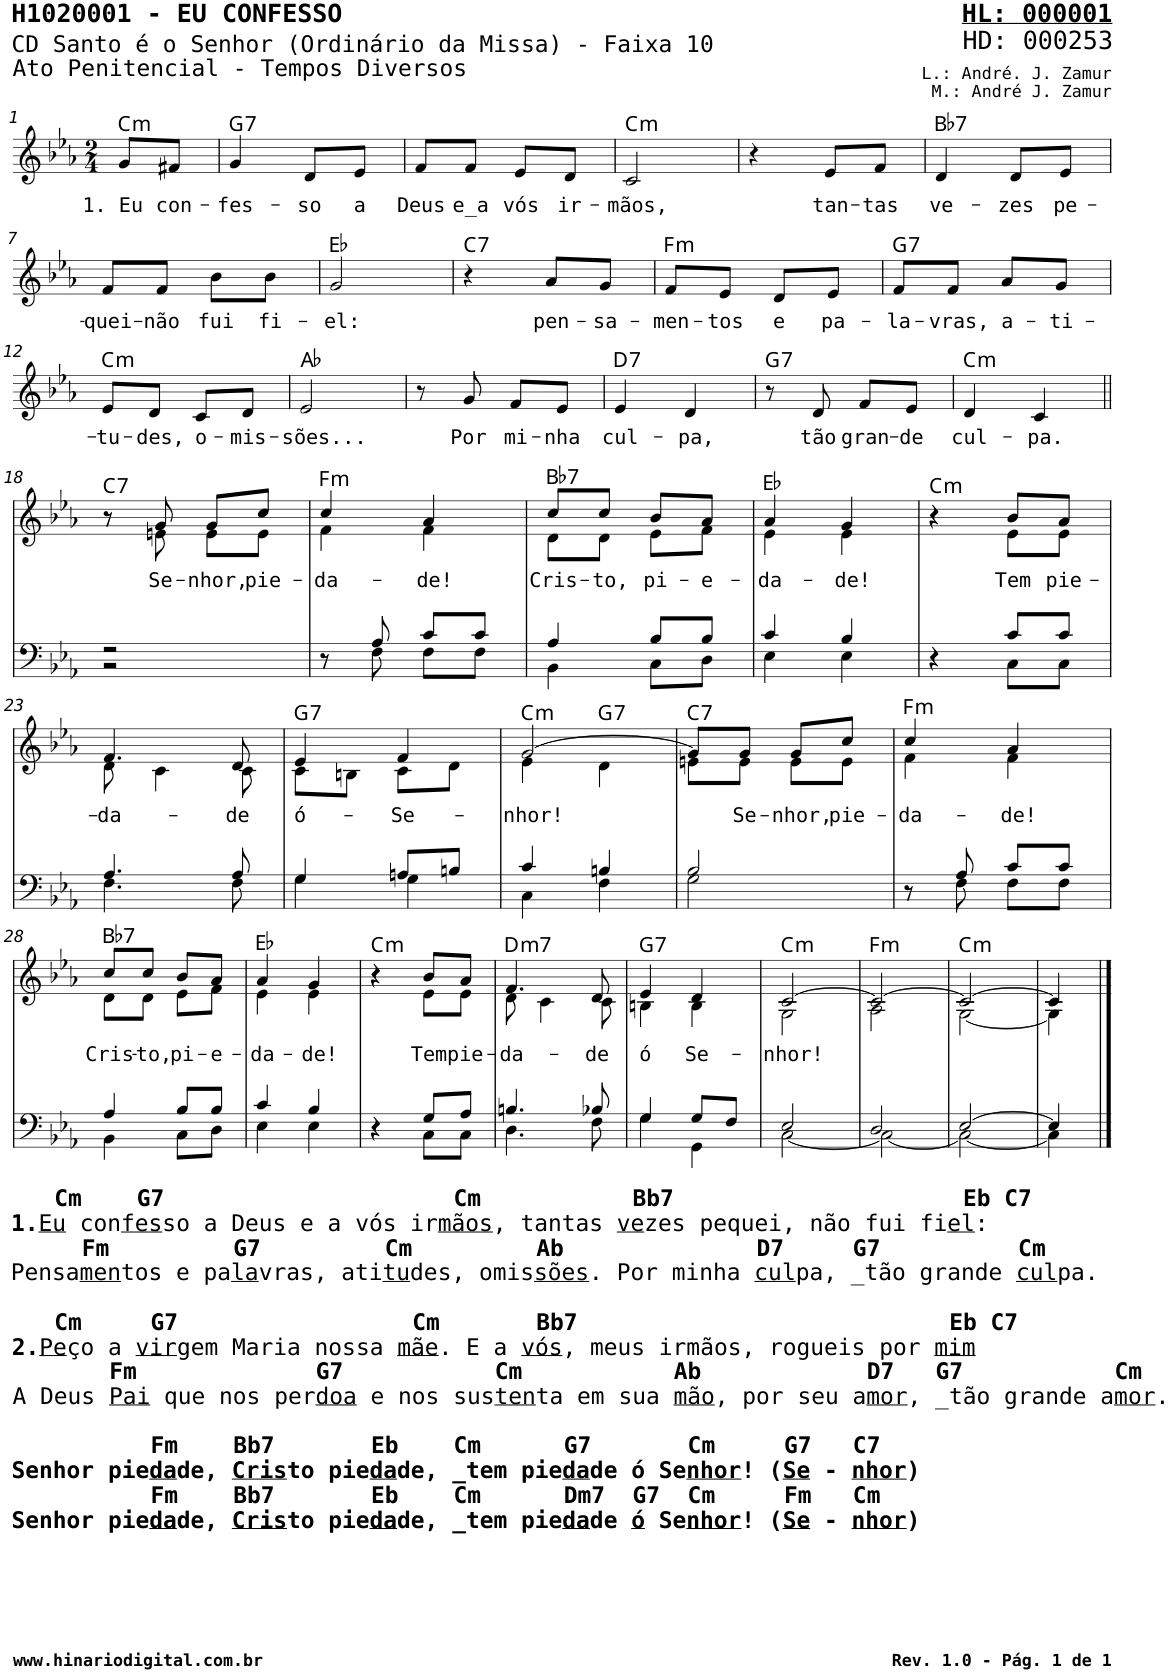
**kern	**kern	**text	**harte
*part2	*part1	*part1	*part1
*staff2	*staff1	*staff1	*
*I"Homens	*I"Mulheres	*	*
*stria5	*stria5	*	*
*clefF4	*clefG2	*	*
*k[b-e-a-]	*k[b-e-a-]	*	*
*M2/4	*M2/4	*	*
=1	=1	=1	=1
!	!	!LO:LY:b	!LO:H:kt=m
2r	8g/L	1. Eu	C:min
!	!	!LO:LY:b	!
.	8f#X/J	con-	.
.	4ryy	.	.
=2	=2	=2	=2
!	!	!LO:LY:b	!LO:H:kt=7
2r	4g/	-fes-	G:7
!	!	!LO:LY:b	!
.	8d/L	-so	.
!	!	!LO:LY:b	!
.	8e-/J	a	.
=3	=3	=3	=3
!	!	!LO:LY:b	!
2r	8f/L	Deus	.
!	!	!LO:LY:b	!
.	8f/J	e_a	.
!	!	!LO:LY:b	!
.	8e-/L	vós	.
!	!	!LO:LY:b	!
.	8d/J	ir-	.
=4	=4	=4	=4
!	!	!LO:LY:b	!LO:H:kt=m
2r	2c/	-mãos,	C:min
=5	=5	=5	=5
2r	4r	.	.
!	!	!LO:LY:b	!
.	8e-/L	tan-	.
!	!	!LO:LY:b	!
.	8f/J	-tas	.
=6	=6	=6	=6
!	!	!LO:LY:b	!LO:H:kt=7
2r	4d/	ve-	Bb:7
!	!	!LO:LY:b	!
.	8d/L	-zes	.
!	!	!LO:LY:b	!
.	8e-/J	pe-	.
!!LO:LB:g=z
=7	=7	=7	=7
!	!	!LO:LY:b	!
2r	8f/L	-quei-	.
!	!	!LO:LY:b	!
.	8f/J	-não	.
!	!	!LO:LY:b	!
.	8b-\L	fui	.
!	!	!LO:LY:b	!
.	8b-\J	fi-	.
=8	=8	=8	=8
!	!	!LO:LY:b	!
2r	2g/	-el:	Eb:maj
=9	=9	=9	=9
!	!	!	!LO:H:kt=7
2r	4r	.	C:7
!	!	!LO:LY:b	!
.	8a-/L	pen-	.
!	!	!LO:LY:b	!
.	8g/J	-sa-	.
=10	=10	=10	=10
!	!	!LO:LY:b	!LO:H:kt=m
2r	8f/L	-men-	F:min
!	!	!LO:LY:b	!
.	8e-/J	-tos	.
!	!	!LO:LY:b	!
.	8d/L	e	.
!	!	!LO:LY:b	!
.	8e-/J	pa-	.
=11	=11	=11	=11
!	!	!LO:LY:b	!LO:H:kt=7
2r	8f/L	-la-	G:7
!	!	!LO:LY:b	!
.	8f/J	-vras,	.
!	!	!LO:LY:b	!
.	8a-/L	a-	.
!	!	!LO:LY:b	!
.	8g/J	-ti-	.
!!LO:LB:g=z
=12	=12	=12	=12
!	!	!LO:LY:b	!LO:H:kt=m
2r	8e-/L	-tu-	C:min
!	!	!LO:LY:b	!
.	8d/J	-des,	.
!	!	!LO:LY:b	!
.	8c/L	o-	.
!	!	!LO:LY:b	!
.	8d/J	-mis-	.
=13	=13	=13	=13
!	!	!LO:LY:b	!
2r	2e-/	-sões...	Ab:maj
=14	=14	=14	=14
2r	8r	.	.
!	!	!LO:LY:b	!
.	8g/	Por	.
!	!	!LO:LY:b	!
.	8f/L	mi-	.
!	!	!LO:LY:b	!
.	8e-/J	-nha	.
=15	=15	=15	=15
!	!	!LO:LY:b	!LO:H:kt=7
2r	4e-/	cul-	D:7
!	!	!LO:LY:b	!
.	4d/	-pa,	.
=16	=16	=16	=16
!	!	!	!LO:H:kt=7
2r	8r	.	G:7
!	!	!LO:LY:b	!
.	8d/	tão	.
!	!	!LO:LY:b	!
.	8f/L	gran-	.
!	!	!LO:LY:b	!
.	8e-/J	-de	.
=17	=17	=17	=17
!	!	!LO:LY:b	!LO:H:kt=m
2r	4d/	cul-	C:min
!	!	!LO:LY:b	!
.	4c/	-pa.	.
!!LO:LB:g=z
=18||	=18||	=18||	=18||
*^	*^	*	*
*	*^	*	*	*	*
!	!	!	!	!	!	!LO:H:kt=7
2ryy	2r	2r	8r	8r	.	C:7
!	!	!	!	!	!LO:LY:b	!
.	.	.	8g/	8en\	Se-	.
!	!	!	!	!	!LO:LY:b	!
.	.	.	8g/L	8e\L	-nhor,	.
!	!	!	!	!	!LO:LY:b	!
.	.	.	8cc/J	8e\J	pie-	.
*	*v	*v	*	*	*	*
=19	=19	=19	=19	=19	=19
!	!	!	!	!LO:LY:b	!LO:H:kt=m
8r	8r	4cc/	4f\	-da-	F:min
8A-/	8F\	.	.	.	.
!	!	!	!	!LO:LY:b	!
8c/L	8F\L	4a-/	4f\	-de!	.
8c/J	8F\J	.	.	.	.
=20	=20	=20	=20	=20	=20
!	!	!	!	!LO:LY:b	!LO:H:kt=7
4A-/	4BB-\	8cc/L	8d\L	Cris-	Bb:7
!	!	!	!	!LO:LY:b	!
.	.	8cc/J	8d\J	-to,	.
!	!	!	!	!LO:LY:b	!
8B-/L	8C\L	8b-/L	8e-\L	pi-	.
!	!	!	!	!LO:LY:b	!
8B-/J	8D\J	8a-/J	8f\J	-e-	.
=21	=21	=21	=21	=21	=21
!	!	!	!	!LO:LY:b	!
4c/	4E-\	4a-/	4e-\	-da-	Eb:maj
!	!	!	!	!LO:LY:b	!
4B-/	4E-\	4g/	4e-\	-de!	.
=22	=22	=22	=22	=22	=22
!	!	!	!	!	!LO:H:kt=m
4r	4r	4r	4r	.	C:min
!	!	!	!	!LO:LY:b	!
8c/L	8C\L	8b-/L	8e-\L	Tem	.
!	!	!	!	!LO:LY:b	!
8c/J	8C\J	8a-/J	8e-\J	pie-	.
!!LO:LB:g=z	!!
=23	=23	=23	=23	=23	=23
!	!	!	!	!LO:LY:b	!
4.A-/	4.F\	4.f/	8d\	-da-	.
.	.	.	4c\	.	.
!	!	!	!	!LO:LY:b	!
8A-/	8F\	8d/	8c\	de	.
=24	=24	=24	=24	=24	=24
!	!	!	!	!LO:LY:b	!LO:H:kt=7
4G/	4G\	4e-/	8c\L	ó-	G:7
.	.	.	8Bn\J	.	.
!	!	!	!	!LO:LY:b	!
8An/L	4G\	4f/	8c\L	-Se-	.
8Bn/J	.	.	8d\J	.	.
=25	=25	=25	=25	=25	=25
!	!	!	!	!LO:LY:b	!LO:H:kt=m
4c/	4C\	[2g/	4e-\	-nhor!	C:min
!	!	!	!	!	!LO:H:kt=7
4Bn/	4F\	.	4d\	.	G:7
=26	=26	=26	=26	=26	=26
!	!	!	!	!	!LO:H:kt=7
2B-/	2G\	8g/L]	8en\L	.	C:7
!	!	!	!	!LO:LY:b	!
.	.	8g/J	8e\J	Se-	.
!	!	!	!	!LO:LY:b	!
.	.	8g/L	8e\L	-nhor,	.
!	!	!	!	!LO:LY:b	!
.	.	8cc/J	8e\J	pie-	.
=27	=27	=27	=27	=27	=27
!	!	!	!	!LO:LY:b	!LO:H:kt=m
8r	8r	4cc/	4f\	-da-	F:min
8A-/	8F\	.	.	.	.
!	!	!	!	!LO:LY:b	!
8c/L	8F\L	4a-/	4f\	-de!	.
8c/J	8F\J	.	.	.	.
!!LO:LB:g=z	!!
=28	=28	=28	=28	=28	=28
!LO:TX:b:B:t=Cm    G7                     Cm           Bb7                     Eb C7	!	!	!	!	!
!LO:TX:b:t=1.	!	!	!	!	!
!LO:TX:b:t=Eu	!	!	!	!	!
!LO:TX:b:t=con	!	!	!	!	!
!LO:TX:b:t=fes	!	!	!	!	!
!LO:TX:b:t=so a Deus e a vós ir	!	!	!	!	!
!LO:TX:b:t=mãos	!	!	!	!	!
!LO:TX:b:t=, tantas	!	!	!	!	!
!LO:TX:b:t=ve	!	!	!	!	!
!LO:TX:b:t=zes pequei, não fui fi	!	!	!	!	!
!LO:TX:b:t=el	!	!	!	!	!
!LO:TX:b:t=&colon;	!	!	!	!	!
!LO:TX:b:B:t=Fm         G7         Cm         Ab              D7     G7          Cm	!	!	!	!	!
!LO:TX:b:t=Pensa	!	!	!	!	!
!LO:TX:b:t=men	!	!	!	!	!
!LO:TX:b:t=tos e pa	!	!	!	!	!
!LO:TX:b:t=la	!	!	!	!	!
!LO:TX:b:t=vras, ati	!	!	!	!	!
!LO:TX:b:t=tu	!	!	!	!	!
!LO:TX:b:t=des, omis	!	!	!	!	!
!LO:TX:b:t=sões	!	!	!	!	!
!LO:TX:b:t=. Por minha	!	!	!	!	!
!LO:TX:b:t=cul	!	!	!	!	!
!LO:TX:b:t=pa, _tão grande	!	!	!	!	!
!LO:TX:b:t=cul	!	!	!	!	!
!LO:TX:b:t=pa.	!	!	!	!	!
!LO:TX:b:B:t=Cm     G7                 Cm       Bb7                           Eb C7	!	!	!	!	!
!LO:TX:b:t=2.	!	!	!	!	!
!LO:TX:b:t=Pe	!	!	!	!	!
!LO:TX:b:t=ço a	!	!	!	!	!
!LO:TX:b:t=vir	!	!	!	!	!
!LO:TX:b:t=gem Maria nossa	!	!	!	!	!
!LO:TX:b:t=mãe	!	!	!	!	!
!LO:TX:b:t=. E a	!	!	!	!	!
!LO:TX:b:t=vós	!	!	!	!	!
!LO:TX:b:t=, meus irmãos, rogueis por	!	!	!	!	!
!LO:TX:b:t=mim	!	!	!	!	!
!LO:TX:b:B:t=Fm             G7           Cm           Ab            D7   G7           Cm	!	!	!	!	!
!LO:TX:b:t=A Deus	!	!	!	!	!
!LO:TX:b:t=Pai	!	!	!	!	!
!LO:TX:b:t=que nos per	!	!	!	!	!
!LO:TX:b:t=doa	!	!	!	!	!
!LO:TX:b:t=e nos sus	!	!	!	!	!
!LO:TX:b:t=ten	!	!	!	!	!
!LO:TX:b:t=ta em sua	!	!	!	!	!
!LO:TX:b:t=mão	!	!	!	!	!
!LO:TX:b:t=, por seu a	!	!	!	!	!
!LO:TX:b:t=mor	!	!	!	!	!
!LO:TX:b:t=, _tão grande a	!	!	!	!	!
!LO:TX:b:t=mor	!	!	!	!	!
!LO:TX:b:t=.	!	!	!	!	!
!LO:TX:b:B:t=Fm    Bb7       Eb    Cm      G7       Cm     G7   C7	!	!	!	!	!
!LO:TX:b:t=Senhor pie	!	!	!	!	!
!LO:TX:b:t=da	!	!	!	!	!
!LO:TX:b:t=de,	!	!	!	!	!
!LO:TX:b:t=Cris	!	!	!	!	!
!LO:TX:b:t=to pie	!	!	!	!	!
!LO:TX:b:t=da	!	!	!	!	!
!LO:TX:b:t=de, _tem pie	!	!	!	!	!
!LO:TX:b:t=da	!	!	!	!	!
!LO:TX:b:t=de ó Se	!	!	!	!	!
!LO:TX:b:t=nhor	!	!	!	!	!
!LO:TX:b:t=! (	!	!	!	!	!
!LO:TX:b:t=Se	!	!	!	!	!
!LO:TX:b:t=-	!	!	!	!	!
!LO:TX:b:t=nhor	!	!	!	!	!
!LO:TX:b:t=)	!	!	!	!	!
!LO:TX:b:t=Fm    Bb7       Eb    Cm      Dm7  G7  Cm     Fm   Cm	!	!	!	!	!
!LO:TX:b:t=Senhor pie	!	!	!	!	!
!LO:TX:b:t=da	!	!	!	!	!
!LO:TX:b:t=de,	!	!	!	!	!
!LO:TX:b:t=Cris	!	!	!	!	!
!LO:TX:b:t=to pie	!	!	!	!	!
!LO:TX:b:t=da	!	!	!	!	!
!LO:TX:b:t=de, _tem pie	!	!	!	!	!
!LO:TX:b:t=da	!	!	!	!	!
!LO:TX:b:t=de	!	!	!	!	!
!LO:TX:b:t=ó	!	!	!	!	!
!LO:TX:b:t=Se	!	!	!	!	!
!LO:TX:b:t=nhor	!	!	!	!	!
!LO:TX:b:t=! (	!	!	!	!	!
!LO:TX:b:t=Se	!	!	!	!	!
!LO:TX:b:t=-	!	!	!	!	!
!LO:TX:b:t=nhor	!	!	!	!	!
!LO:TX:b:t=)	!	!	!	!	!
!	!	!	!	!LO:LY:b	!LO:H:kt=7
4A-/	4BB-\	8cc/L	8d\L	Cris-	Bb:7
!	!	!	!	!LO:LY:b	!
.	.	8cc/J	8d\J	-to,	.
!	!	!	!	!LO:LY:b	!
8B-/L	8C\L	8b-/L	8e-\L	pi-	.
!	!	!	!	!LO:LY:b	!
8B-/J	8D\J	8a-/J	8f\J	-e-	.
=29	=29	=29	=29	=29	=29
!	!	!	!	!LO:LY:b	!
4c/	4E-\	4a-/	4e-\	-da-	Eb:maj
!	!	!	!	!LO:LY:b	!
4B-/	4E-\	4g/	4e-\	-de!	.
=30	=30	=30	=30	=30	=30
!	!	!	!	!	!LO:H:kt=m
4r	4r	4r	4r	.	C:min
!	!	!	!	!LO:LY:b	!
8G/L	8C\L	8b-/L	8e-\L	Tem	.
!	!	!	!	!LO:LY:b	!
8A-/J	8C\J	8a-/J	8e-\J	pie-	.
=31	=31	=31	=31	=31	=31
!	!	!	!	!LO:LY:b	!LO:H:kt=m7
4.Bn/	4.D\	4.f/	8d\	-da-	D:min7
.	.	.	4c\	.	.
!	!	!	!	!LO:LY:b	!
8B-X/	8F\	8d/	8c\	-de	.
=32	=32	=32	=32	=32	=32
!	!	!	!	!LO:LY:b	!LO:H:kt=7
4G/	4G\	4e-/	4Bn\	ó	G:7
!	!	!	!	!LO:LY:b	!
8G/L	4GG\	4d/	4B\	Se-	.
8F/J	.	.	.	.	.
=33	=33	=33	=33	=33	=33
!	!	!	!	!LO:LY:b	!LO:H:kt=m
2E-/	[2C\	[2c/	2G\	-nhor!	C:min
=34	=34	=34	=34	=34	=34
!	!	!	!	!	!LO:H:kt=m
2D/	2C\_	2c/_	2A-\	.	F:min
=35	=35	=35	=35	=35	=35
!	!	!	!	!	!LO:H:kt=m
[2E-/	2C\_	2c/_	[2G\	.	C:min
=36	=36	=36	=36	=36	=36
4E-/]	4C\]	4c/]	4G\]	.	.
*v	*v	*	*	*	*
*	*v	*v	*	*
==	==	==	==
*-	*-	*-	*-
